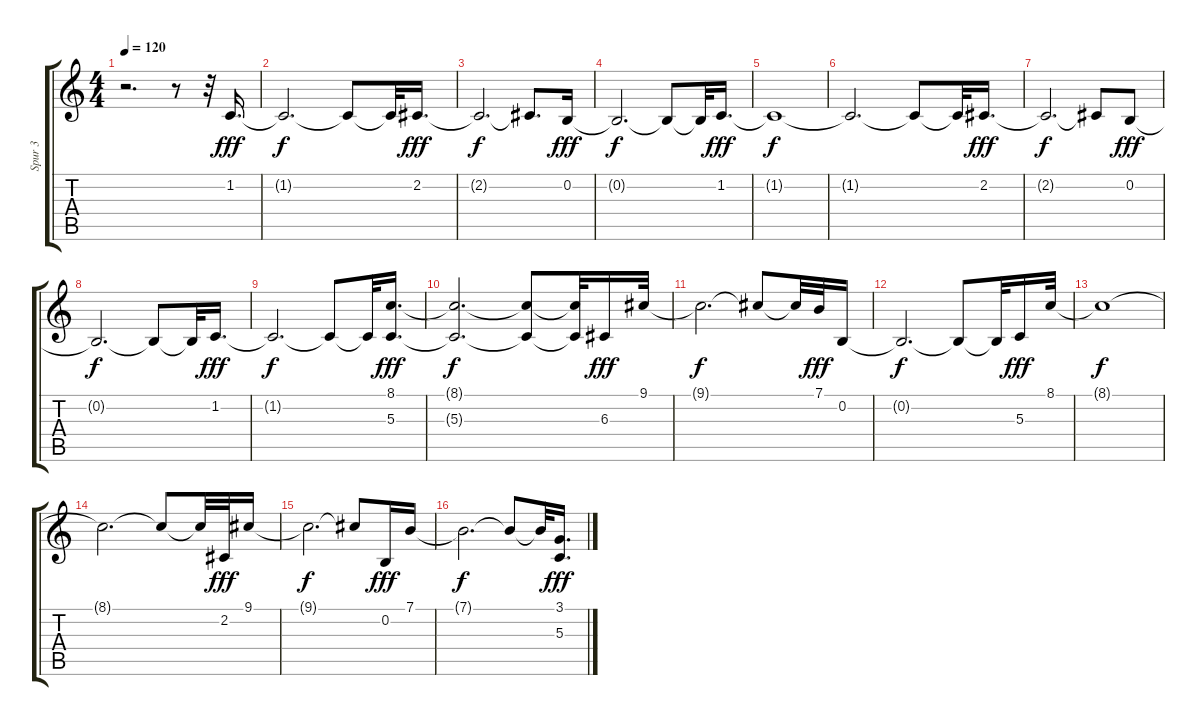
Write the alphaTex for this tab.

\track ("Spur 3" "Spur 3") {instrument stringensemble2}
\staff {score tabs}
\tuning (E4 B3 G3 D3 A2 E2) {hide}
\ts (4 4)
\tempo 120
\clef g2
\ks c
r.2{d dy fff instrument stringensemble2} r.8 r.32 1.2.16{d} |
1.2{t}.2{d dy f} 1.2{t}.8 1.2{t}.32 2.2.16{d dy fff} |
2.2{t}.2{d dy f} 2.2{t}.8{d} 0.2.16{dy fff} |
0.2{t}.2{d dy f} 0.2{t}.8 0.2{t}.32 1.2.16{d dy fff} |
1.2{t}.1{dy f} |
1.2{t}.2{d} 1.2{t}.8 1.2{t}.32 2.2.16{d dy fff} |
2.2{t}.2{d dy f} 2.2{t}.8 0.2.8{dy fff} |
0.2{t}.2{d dy f} 0.2{t}.8 0.2{t}.32 1.2.16{d dy fff} |
1.2{t}.2{d dy f} 1.2{t}.8 1.2{t}.32 (8.1 5.3).16{d dy fff} |
(8.1{t} 5.3{t}).2{d dy f} (8.1{t} 5.3{t}).8 (8.1{t} 5.3{t}).32 6.3.16{dy fff} 9.1.32 |
9.1{t}.2{d dy f} 9.1{t}.8 9.1{t}.32 7.1.32{dy fff} 0.2.16 |
0.2{t}.2{d dy f} 0.2{t}.8 0.2{t}.32 5.3.16{dy fff} 8.1.32 |
8.1{t}.1{dy f} |
8.1{t}.2{d} 8.1{t}.8 8.1{t}.32 2.2.32{dy fff} 9.1.16 |
9.1{t}.2{d dy f} 9.1{t}.8 0.2.16{dy fff} 7.1.16 |
7.1{t}.2{d dy f} 7.1{t}.8 7.1{t}.32 (3.1 5.3).16{d dy fff}
